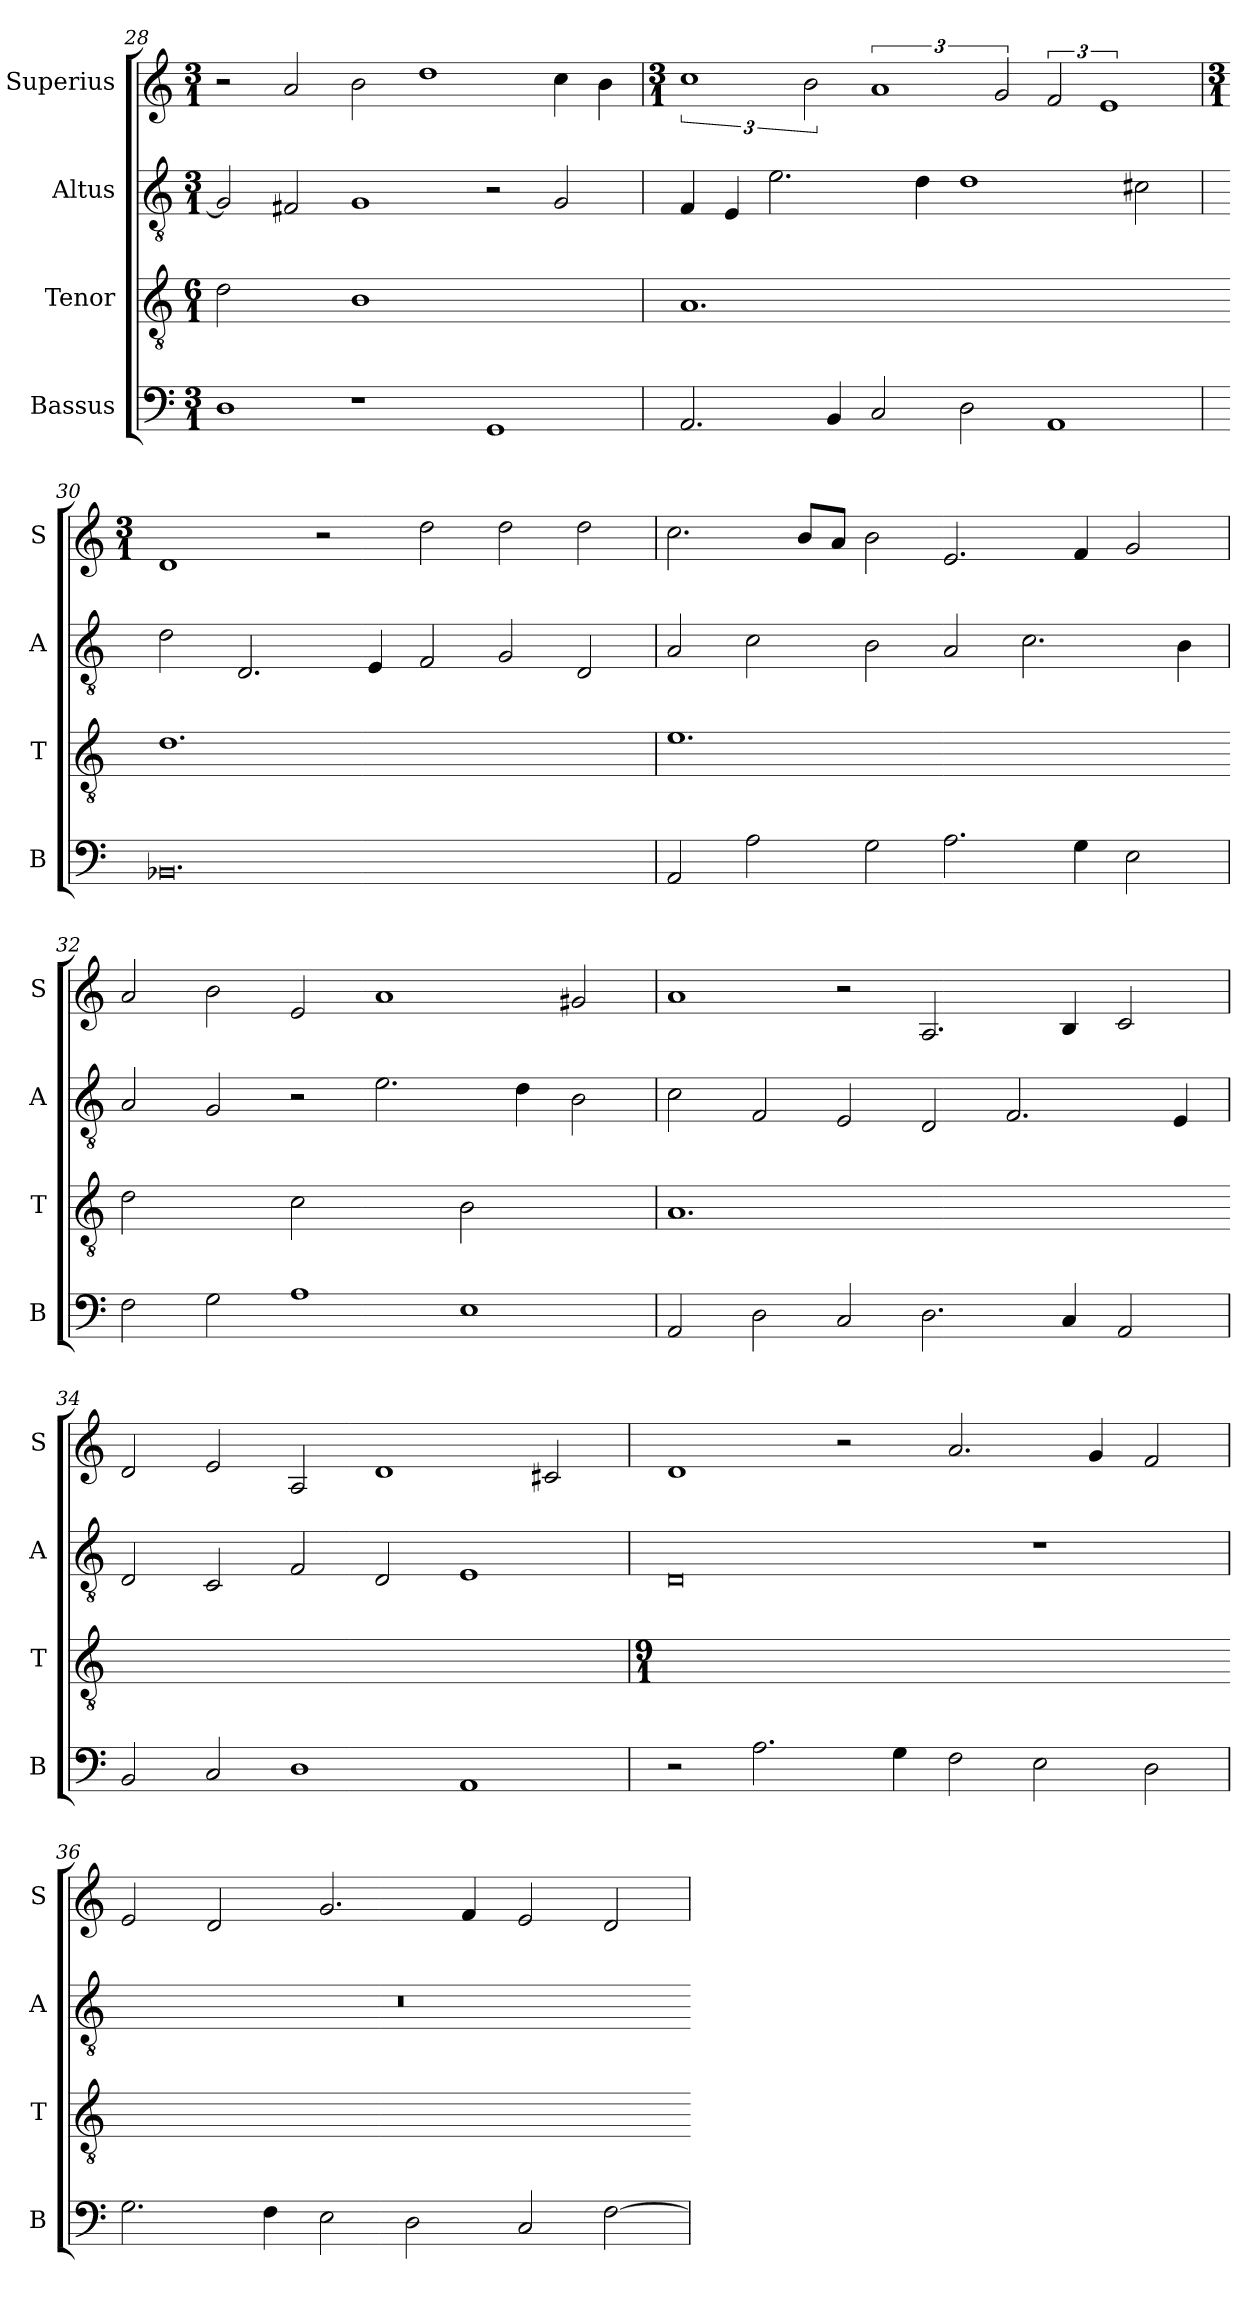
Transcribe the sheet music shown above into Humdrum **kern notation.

**kern	**kern	**kern	**kern
*part4	*part3	*part2	*part1
*staff4	*staff3	*staff2	*staff1
*I"Bassus	*I"Tenor	*I"Altus	*I"Superius
*I'B	*I'T	*I'A	*I'S
*clefF4	*clefGv2	*clefGv2	*clefG2
*k[]	*k[]	*k[]	*k[]
*M3/1	*M6/1	*M3/1	*M3/1
=28	=28	=28	=28
!	!LO:N:vis=2	!	!
1D	1d	2G/]	2r
.	.	2F#X/	2a/
!	!LO:N:vis=1	!	!
1r	0B	1G	2b\
.	.	.	1dd
1GG	.	2r	.
.	.	2G/	4cc\
.	.	.	4b\
=29	=29	=29	=29
*	*	*	*M3/1
!	!LO:N:vis=1.	!	!
2.AA/	0.A	4F/	3%2cc
.	.	4E/	.
.	.	2.e\	.
.	.	.	3b\
4BB/	.	.	.
2C/	.	.	3%2a
.	.	4d\	.
2D\	.	1d	.
.	.	.	3g/
1AA	.	.	3f/
.	.	.	3%2e
.	.	2c#X\	.
=30	=30-	=30	=30
*	*	*	*M3/1
!	!LO:N:vis=1.	!	!
0.BB-X	0.d	2d\	1d
.	.	2.D/	.
.	.	.	2r
.	.	4E/	.
.	.	2F/	2dd\
.	.	2G/	2dd\
.	.	2D/	2dd\
=31	=31	=31	=31
!	!LO:N:vis=1.	!	!
2AA/	0.e	2A/	2.cc\
2A\	.	2c\	.
.	.	.	8b/L
.	.	.	8a/J
2G\	.	2B\	2b\
2.A\	.	2A/	2.e/
.	.	2.c\	.
4G\	.	.	4f/
2E\	.	.	2g/
.	.	4B\	.
=32	=32-	=32	=32
!	!LO:N:vis=2	!	!
2F\	1d	2A/	2a/
2G\	.	2G/	2b\
!	!LO:N:vis=2	!	!
1A	1c	2r	2e/
.	.	2.e\	1a
!	!LO:N:vis=2	!	!
1E	1B	.	.
.	.	4d\	.
.	.	2B\	2g#X/
=33	=33	=33	=33
!	!LO:N:vis=1.	!	!
2AA/	0.A	2c\	1a
2D\	.	2F/	.
2C/	.	2E/	2r
2.D\	.	2D/	2.A/
.	.	2.F/	.
4C/	.	.	4B/
2AA/	.	.	2c/
.	.	4E/	.
=34	=34-	=34	=34
!	!LO:N:vis=1.	!	!
2BB/	0.r	2D/	2d/
2C/	.	2C/	2e/
1D	.	2F/	2A/
.	.	2D/	1d
1AA	.	1E	.
.	.	.	2c#X/
=35	=35	=35	=35
*	*M9/1	*	*
!	!LO:N:vis=1.	!	!
2r	0.r	0D	1d
2.A\	.	.	.
.	.	.	2r
4G\	.	.	.
2F\	.	.	2.a/
2E\	.	1r	.
.	.	.	4g/
2D\	.	.	2f/
=36	=36-	=36	=36
!	!LO:N:vis=1.	!	!
2.G\	0.r	0.r	2e/
.	.	.	2d/
4F\	.	.	.
2E\	.	.	2.g/
2D\	.	.	.
.	.	.	4f/
2C/	.	.	2e/
[2F\	.	.	2d/
=	=-	=	=
*-	*-	*-	*-
